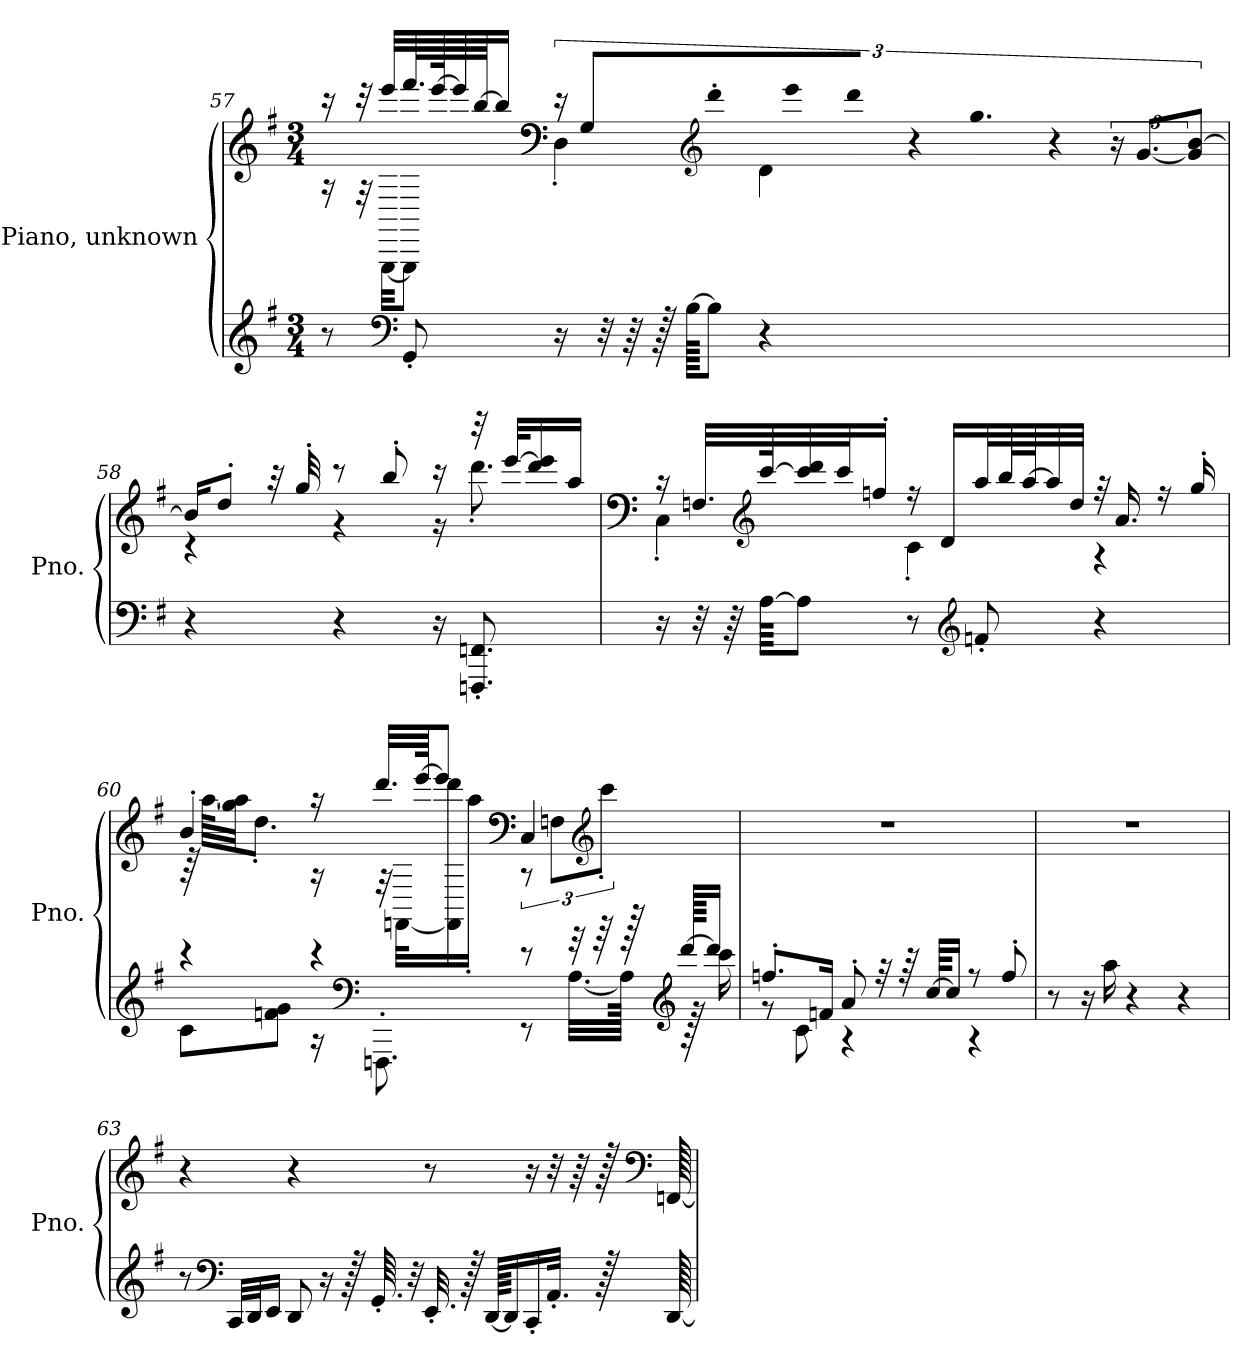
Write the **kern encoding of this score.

**kern	**kern
*part1	*part1
*staff2	*staff1
*I"Piano, unknown	*
*I'Pno.	*
!!LO:LB:g=z
*clefG2	*clefG2
*k[f#]	*k[f#]
*M3/4	*M3/4
=57	=57
*	*^
8r	16r	16r
.	32r	32r
.	32eee/LLL	[32GGG\KKL
*clefF4	*	*
8GG'/	64.fff#/L	8GGG\J]
.	[128eee/K	.
.	64eee/]	.
.	[64bb/JJ	.
.	16bb/JJ]	.
*	*clefF4	*
16r	24r	4D'\
.	12G/L	.
32r	.	.
64r	.	.
128r	.	.
[128B\KKKKL	.	.
*	*clefG2	*
8B\J]	64ddd'/LLL	.
.	64eee/J	.
.	32ddd/JJJ	.
.	128r	.
.	64.gg/	.
.	32r	.
4r	24r	4d\
.	[12.g/L	.
.	12g/] [12b/J	.
=58	=58	=58
4r	16b/KL]	4r
.	8dd'/J	.
.	32r	.
.	32gg'/	.
4r	8r	4r
.	8bb'/	.
16r	16r	16r
8.FFFn/' 8.FFn/'	32r	8.ddd'\
.	[32eee/KLL	.
.	16ddd/ 16eee/]	.
.	16aa/JJ	.
!!LO:LB:g=z	!!
=59	=59	=59
*	*clefF4	*
16r	16r	4C'\
32r	32.Fn/LLL	.
64r	.	.
*	*clefG2	*
[64A\KKKL	[64ccc/K	.
8A\J]	32ccc/] 32ddd/	.
.	32ccc/J	.
.	16ffn'/JJ	.
8r	16r	4c'\
.	16d/LL	.
*clefG2	*	*
8fn'/	32aa/L	.
.	64bb/L	.
.	[64aa/J	.
.	32aa/]	.
.	32dd/JJJ	.
4r	32r	4r
.	16.a/	.
.	16r	.
.	16gg'/	.
!!LO:LB:g=z	!!
=60	=60	=60
*^	*	*
4r	8c\L	4b'/	64r
.	.	.	[64aa\KLLL
.	.	.	32gg\ 32aa\]JJ
.	.	.	8.dd'\J
.	8fn\ 8g\J	.	.
4r	16r	16r	16r
*clefF4	*	*	*
.	8.FFFn'\	32.ddd/LLL	32r
.	.	.	[32FFn\KLL
.	.	[64eee/JJK	.
.	.	8eee/J]	16FF\] 16ddd\
.	.	.	16aa'\JJ
*	*	*clefF4	*
8r	8r	4C/	12r
.	.	.	12Fn\L
32r	[32.A\LLL	.	.
64r	.	.	.
*	*	*clefG2	*
.	.	.	12ccc'\J
128r	128A\JJJkk]	.	.
*clefG2	*	*	*
[128ddd/KKKLL	128r	.	.
16ddd/JJ]	16ccc\	.	.
*	*	*v	*v
=61	=61	=61
8.ffn'/L	8r	2.r
.	8c\	.
16fn/Jk	.	.
8a'/	4r	.
32r	.	.
64r	.	.
[64cc/KKLL	.	.
16cc/JJ]	.	.
8r	4r	.
8ff'/	.	.
*v	*v	*
!!LO:LB:g=z
=62	=62
8r	2.r
16r	.
16aa\	.
4r	.
4r	.
=63	=63
8r	4r
*clefF4	*
32CC/LLL	.
32DD/J	.
16EE/JJ	.
8DD/	4r
16r	.
128r	.
64.GG'/	.
32r	.
32.EE'/	8r
128r	.
[128DD/KKKLL	.
16DD/]	.
16CC'/	16r
32.AA'/JJk	32r
.	64r
128r	128r
*	*clefF4
[128DD/	[128FFn/
=	=
*-	*-
